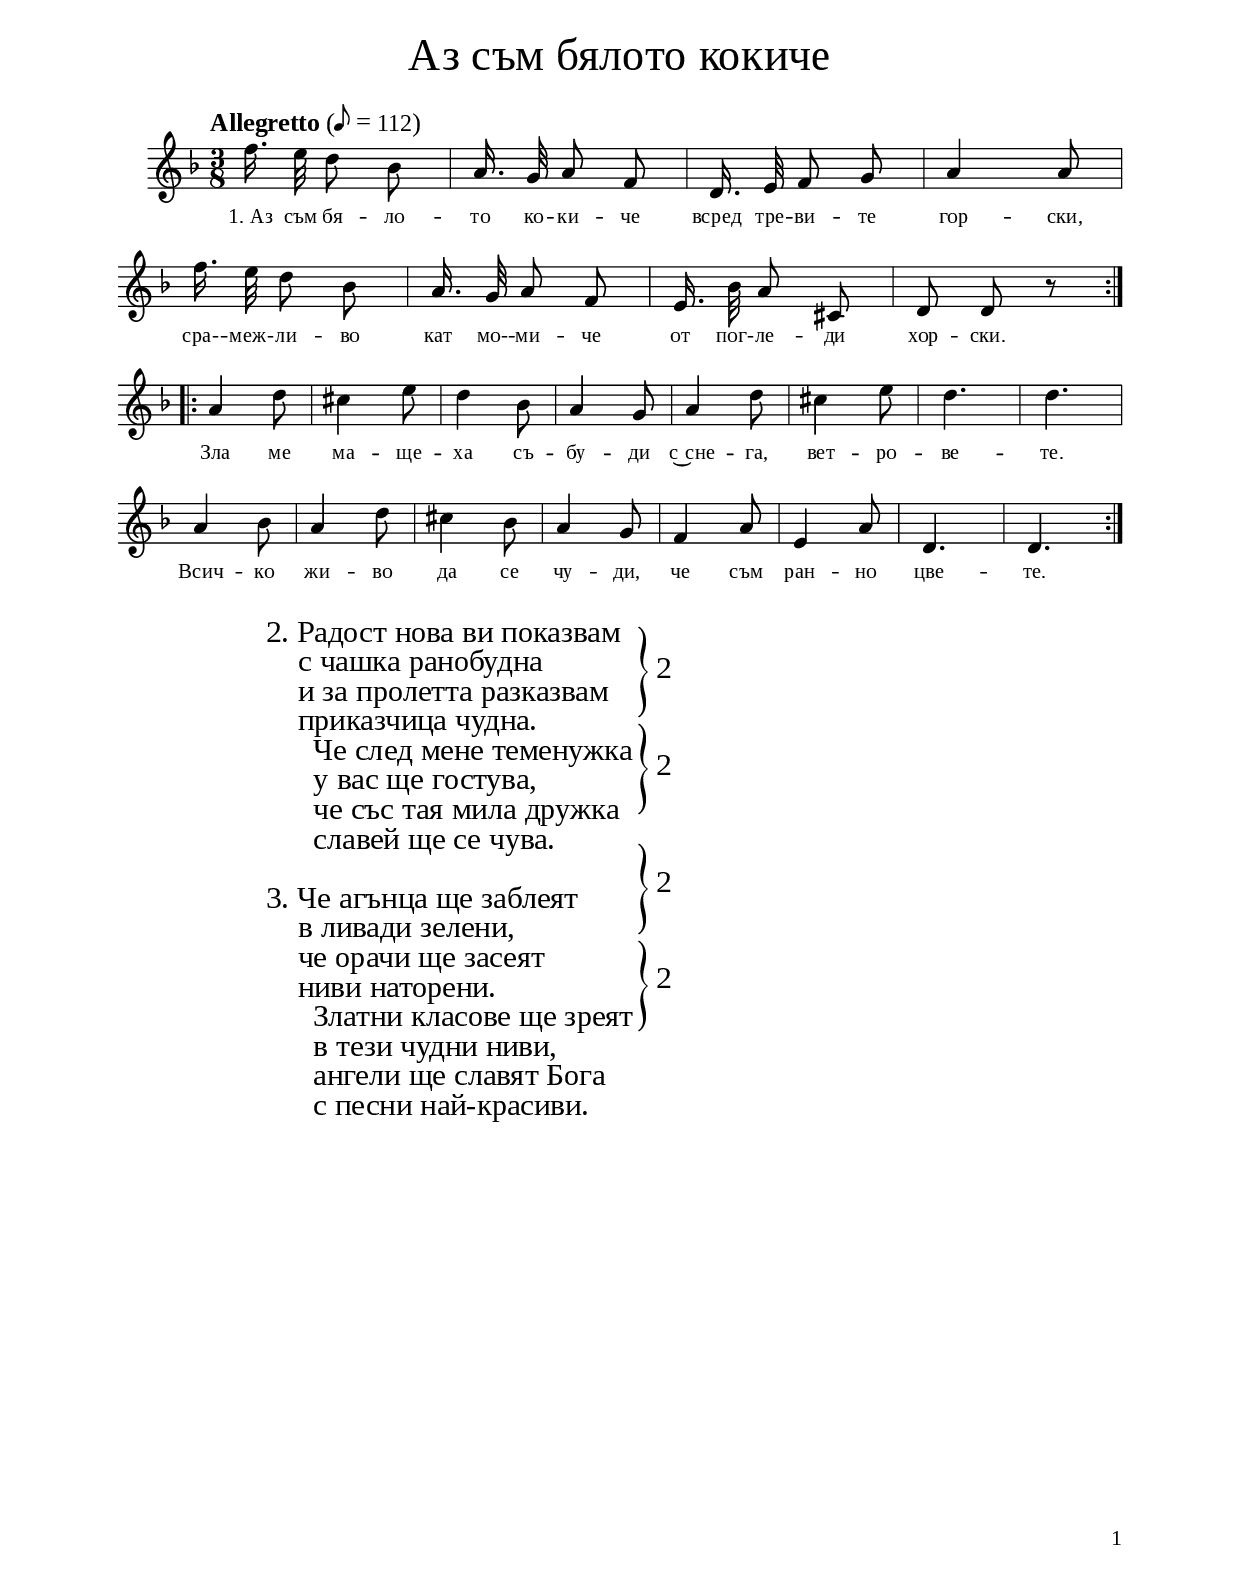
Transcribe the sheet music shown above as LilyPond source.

  \version "2.24.4"

% include paper part and global functions
\include "include/globals.ily"

"rightBraces047" = \markup {
  \column {
    % repeat braces
    \translate #'(0 . -3.1 )
    \right-brace #44

    \translate #'(0 . -5.2 )
    \right-brace #44

    \translate #'(0 . -7.6 )
    \right-brace #44

    \translate #'(0 . -5.2 )
    \right-brace #44

  }
  \column {
    % repeat numbers
    \translate #'(0 . -3.7 )
    2

    \translate #'(0 . -9.3 )
    2

    \translate #'(0 . -11.9 )
    2

    \translate #'(0 . -9.7 )
    2
  }
}

\bookpart {
  \label #'ref047
  \tocItem \markup "Аз съм бялото кокиче"
  \include "include/bookpart-paper.ily"
  \score {
    \include "include/score-layout.ily"


    \new Voice \absolute  {
      \clef treble
      \key d \minor
      \time 3/8
      \tempoFunc "Allegretto" 8 "112"
      \autoBeamOff

      f''16. e''32 d''8 bes' | a'16. g'32 a'8 f' | d'16. e'32 f'8 g' | a'4 a'8 \break |
      f''16. e''32 d''8 bes' | a'16. g'32 a'8 f' | e'16. bes'32 a'8 cis' | d'8 d' r | \bar ":|." \break
      
        \bar ":|.|:"
        a'4 d''8 | cis''4 e''8 | d''4 bes'8 | a'4 g'8 | a'4 d''8 | cis''4 e''8 | d''4. |  d''4. \break | % 17
        a'4 bes'8 | a'4 d''8 | cis''4 bes'8 |  a'4 g'8 | f'4 a'8 | e'4 a'8 |  d'4. | d'4.
      \bar ":|." \break |
    }

    \addlyrics {
      "1. Аз" съм бя -- ло -- то ко -- ки -- че
      всред тре -- ви -- те гор -- ски,
      "сра-" -- "меж-" -- ли -- во кат "мо-" -- ми -- че
      от "пог-" -- ле -- ди хор -- ски. Зла ме ма -- ще -- ха съ -- бу -- ди
      с~сне -- га, вет -- ро -- ве -- те.
      Всич -- ко жи -- во да се чу -- ди,
      че съм ран -- но цве -- те.}
        \header {
          title = \titleFunc #'ref_desc_1 "Аз съм бялото кокиче" "Az săm bjaloto kokiče"
        }

        \midi{}

      } % score

      \markup \fontsize #bgCoupletFontSize {
        \hspace #15
        \override #`(baseline-skip . ,bgCoupletBaselineSkip)
        \column {
          \line {    2. Радост нова ви показвам }
          \line {   "   " с чашка ранобудна }
          \line {   "   " и за пролетта разказвам }
          \line {   "   " приказчица чудна. }

          \line {  "     " Че след мене теменужка  }
          \line {   "     " у вас ще гостува, }
          \line {   "     " че със тая мила дружка }
          \line {   "     " славей ще се чува. }

          \line { " " }
          \line { 3. Че агънца ще заблеят  }
          \line {   "   " в ливади зелени, }
          \line {   "   " че орачи ще засеят }
          \line {   "   " ниви наторени. }

          \line { "     " Златни класове ще зреят  }
          \line {   "     " в тези чудни ниви, }
          \line {   "     " ангели ще славят Бога }
          \line {   "     " с песни най-красиви. }
        }  \"rightBraces047"

      }  % markup

    } % bookpart
